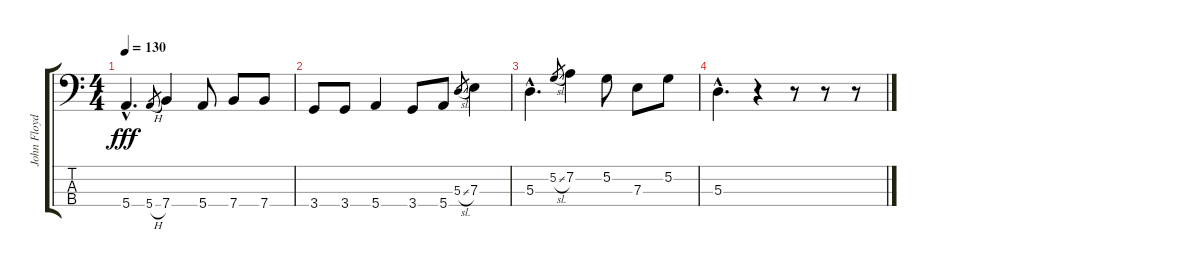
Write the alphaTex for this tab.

\track ("John Floyd" "John Floyd") {instrument acousticguitarsteel}
\staff {score tabs}
\tuning (G2 D2 A1 E1) {hide}
\ts (4 4)
\tempo 130
\clef f4
\ks c
5.4{hac}.4{d dy fff} 5.4{h}.8{gr} 7.4.4 5.4.8 7.4.8 7.4.8 |
3.4.8 3.4.8 5.4.4 3.4.8 5.4.8 5.3{sl}.8{gr} 7.3.4 |
5.3{hac}.4{d} 5.2{sl}.8{gr} 7.2.4 5.2.8 7.3.8 5.2.8 |
5.3{hac}.4{d} r.4 r.8 r.8 r.8
